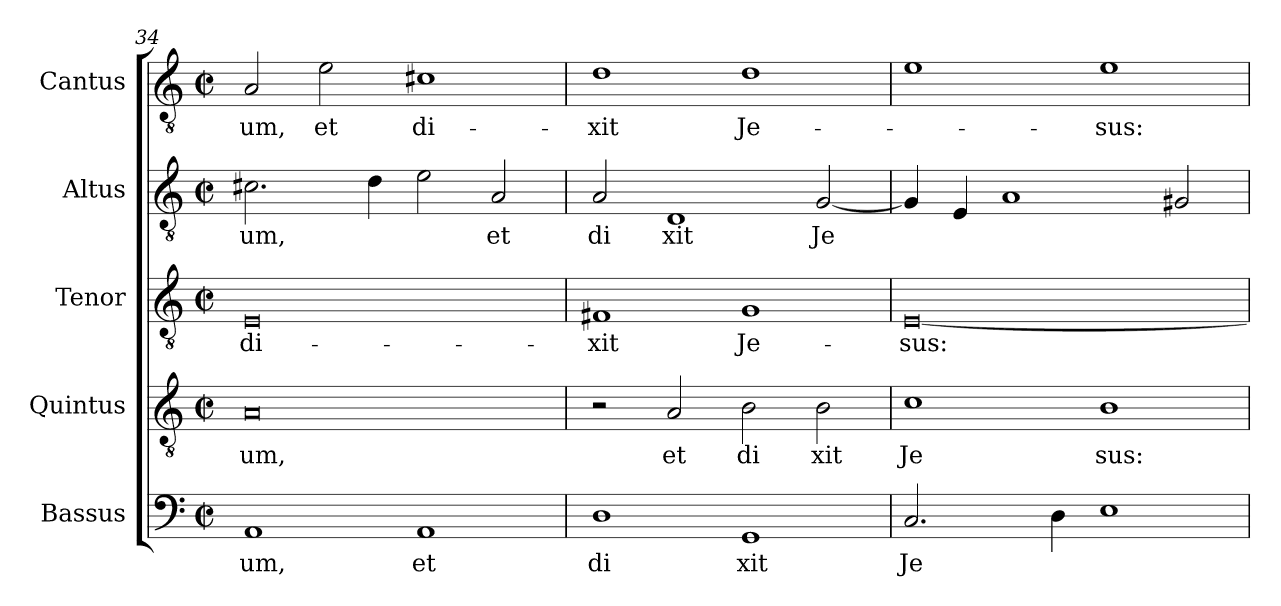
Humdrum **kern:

**kern	**text	**kern	**text	**kern	**text	**kern	**text	**kern	**text
*part5	*part5	*part4	*part4	*part3	*part3	*part2	*part2	*part1	*part1
*staff5	*staff5	*staff4	*staff4	*staff3	*staff3	*staff2	*staff2	*staff1	*staff1
*I"Bassus	*	*I"Quintus	*	*I"Tenor	*	*I"Altus	*	*I"Cantus	*
*clefF4	*	*clefGv2	*	*clefGv2	*	*clefGv2	*	*clefGv2	*
*M2/2	*	*M2/2	*	*M2/2	*	*M2/2	*	*M2/2	*
*met(c|)	*	*met(c|)	*	*met(c|)	*	*met(c|)	*	*met(c|)	*
=34	=34	=34	=34	=34	=34	=34	=34	=34	=34
!	!LO:LY:b:cj	!	!LO:LY:b:cj	!	!LO:LY:b:cj	!	!LO:LY:b	!	!LO:LY:b:cj
1AA	um,	0A	um,	0E	di-	2.c#X\	um,	2A/	-um,
!	!	!	!	!	!	!	!	!	!LO:LY:b:cj
.	.	.	.	.	.	.	.	2e\	et
.	.	.	.	.	.	4d\	.	.	.
!	!LO:LY:b:cj	!	!	!	!	!	!	!	!LO:LY:b:cj
1AA	et	.	.	.	.	2e\	.	1c#X	di-
!	!	!	!	!	!	!	!LO:LY:b:cj	!	!
.	.	.	.	.	.	2A/	et	.	.
=35	=35	=35	=35	=35	=35	=35	=35	=35	=35
!	!LO:LY:b:cj	!	!	!	!LO:LY:b:cj	!	!LO:LY:b:cj	!	!LO:LY:b:cj
1D	di	2r	.	1F#X	-xit	2A/	di	1d	-xit
!	!	!	!LO:LY:b:cj	!	!	!	!LO:LY:b:cj	!	!
.	.	2A/	et	.	.	1D	xit	.	.
!	!LO:LY:b:cj	!	!LO:LY:b:cj	!	!LO:LY:b:cj	!	!	!	!LO:LY:b:cj
1GG	xit	2B\	di	1G	Je-	.	.	1d	Je-
!	!	!	!LO:LY:b:cj	!	!	!	!LO:LY:b:cj	!	!
.	.	2B\	xit	.	.	[<2G/	Je	.	.
=36	=36	=36	=36	=36	=36	=36	=36	=36	=36
!	!LO:LY:b:cj	!	!LO:LY:b:cj	!	!LO:LY:b	!	!	!	!
2.C/	Je	1c	Je	[>0E	-sus:	4G/]	.	1e	.
.	.	.	.	.	.	4E/	.	.	.
.	.	.	.	.	.	1A	.	.	.
4D\	.	.	.	.	.	.	.	.	.
!	!	!	!LO:LY:b:cj	!	!	!	!	!	!LO:LY:b
1E	.	1B	sus:	.	.	.	.	1e	-sus:
.	.	.	.	.	.	2G#/	.	.	.
=	=	=	=	=	=	=	=	=	=
*-	*-	*-	*-	*-	*-	*-	*-	*-	*-
